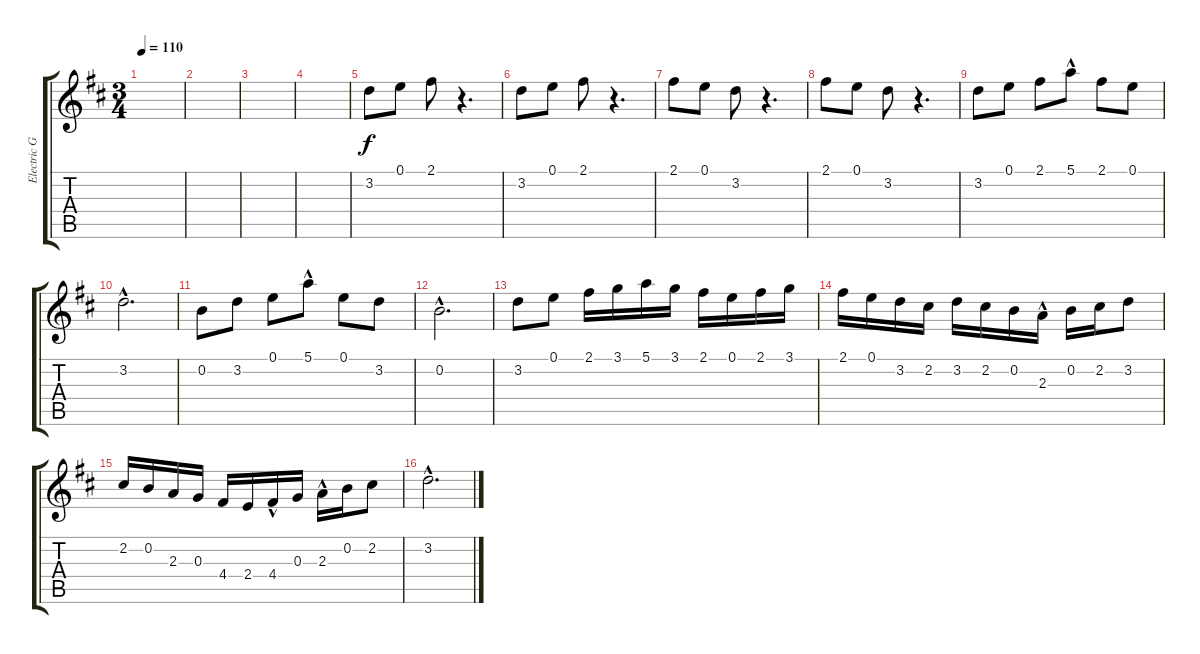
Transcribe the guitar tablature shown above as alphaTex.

\track ("Electric Guitar 2" "Electric G") {instrument electricguitarjazz}
\staff {score tabs}
\tuning (E4 B3 G3 D3 A2 E2) {hide}
\ts (3 4)
\tempo 110
\clef g2
\ks d
|
|
|
|
3.2.8 0.1.8 2.1.8 r.4{d} |
3.2.8 0.1.8 2.1.8 r.4{d} |
2.1.8 0.1.8 3.2.8 r.4{d} |
2.1.8 0.1.8 3.2.8 r.4{d} |
3.2.8 0.1.8 2.1.8 5.1{hac}.8 2.1.8 0.1.8 |
3.2{hac}.2{d} |
0.2.8 3.2.8 0.1.8 5.1{hac}.8 0.1.8 3.2.8 |
0.2{hac}.2{d} |
3.2.8 0.1.8 2.1.16 3.1.16 5.1.16 3.1.16 2.1.16 0.1.16 2.1.16 3.1.16 |
2.1.16 0.1.16 3.2.16 2.2.16 3.2.16 2.2.16 0.2.16 2.3{hac}.16 0.2.16 2.2.16 3.2.8 |
2.2.16 0.2.16 2.3.16 0.3.16 4.4.16 2.4.16 4.4{hac}.16 0.3.16 2.3{hac}.16 0.2.16 2.2.8 |
3.2{hac}.2{d}
